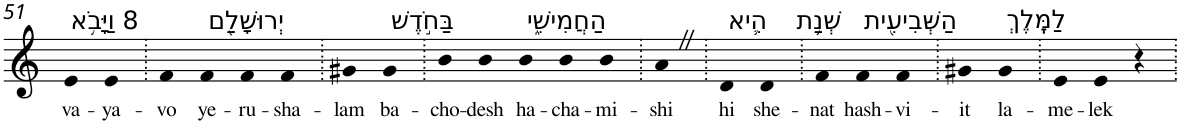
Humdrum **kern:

**kern	**text
*part1	*part1
*staff1	*staff1
*I"Piano	*
*I'Pno	*
!!LO:PB:g=z
*clefG2	*
*k[]	*
=51	=51
!LO:TX:a:t=8 וַיָּבֹ֥א	!
!	!LO:LY:b
4e	va-
!	!LO:LY:b
4e	-ya-
=52.	=52.
!	!LO:LY:b
4f	-vo
!LO:TX:a:t=יְרוּשָׁלִַ֖ם	!
!	!LO:LY:b
4f	ye-
!	!LO:LY:b
4f	-ru-
!	!LO:LY:b
4f	-sha-
=53.	=53.
!	!LO:LY:b
4g#X	-lam
!LO:TX:a:t=בַּחֹ֣דֶשׁ	!
!	!LO:LY:b
4g#	ba-
=54.	=54.
!	!LO:LY:b
4b	-cho-
!	!LO:LY:b
4b	-desh
!LO:TX:a:t=הַחֲמִישִׁ֑י	!
!	!LO:LY:b
4b	ha-
!	!LO:LY:b
4b	-cha-
!	!LO:LY:b
4b	-mi-
=55.	=55.
!	!LO:LY:b
4aZ	-shi
=56.	=56.
!LO:TX:a:t=הִ֛יא	!
!	!LO:LY:b
4d	hi
!LO:TX:a:t=שְׁנַ֥ת	!
!	!LO:LY:b
4d	she-
=57.	=57.
!	!LO:LY:b
4f	-nat
!LO:TX:a:t=הַשְּׁבִיעִ֖ית	!
!	!LO:LY:b
4f	hash-
!	!LO:LY:b
4f	-vi-
=58.	=58.
!	!LO:LY:b
4g#X	-it
!LO:TX:a:t=לַמֶּֽלֶךְ	!
!	!LO:LY:b
4g#	la-
=59.	=59.
!	!LO:LY:b
4e	-me-
!	!LO:LY:b
4e	-lek
4r	.
=.	=.
*-	*-
